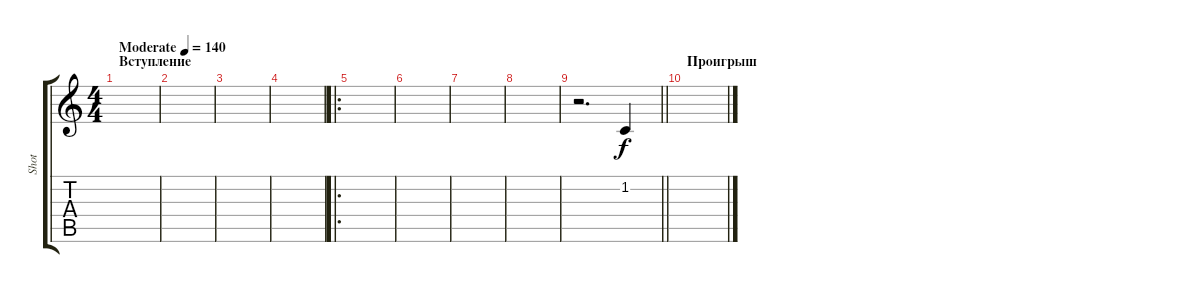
\track ("Shot" "Shot") {instrument gunshot}
\staff {score tabs}
\tuning (E4 B3 G3 D3 A2 E2) {hide}
\ts (4 4)
\section ("" "Вступление")
\tempo (140 "Moderate")
\clef g2
\ks c
|
|
|
|
\ro
|
|
|
|
\barLineRight lightlight
r.2{d} 1.2.4 |
\section ("" "Проигрыш")
